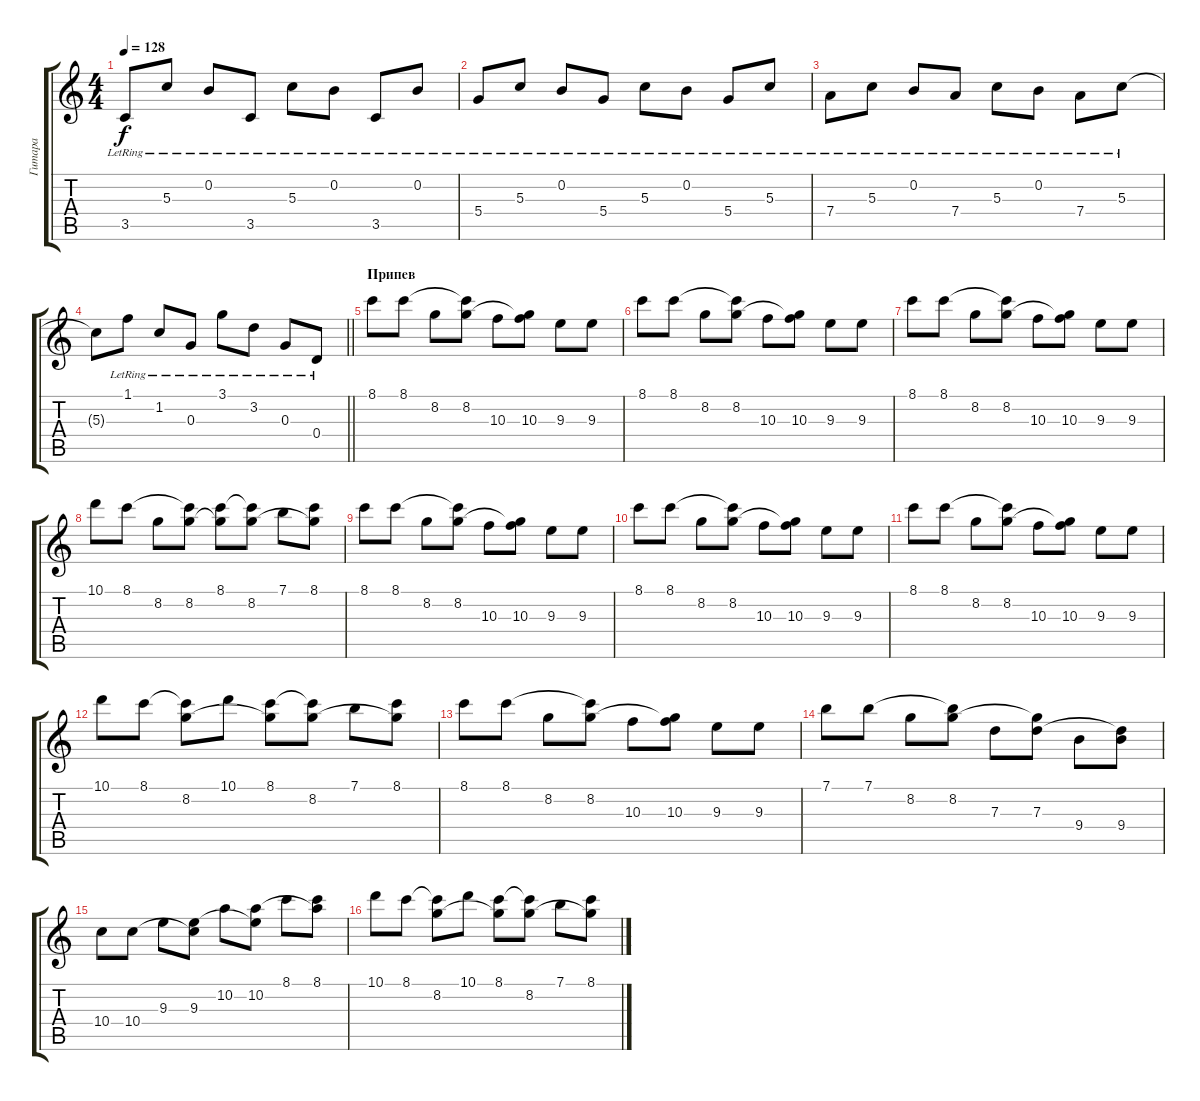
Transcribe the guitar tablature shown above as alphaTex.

\track ("Гитара" "Гитара") {instrument electricguitarclean}
\staff {score tabs}
\tuning (E4 B3 G3 D3 A2 E2) {hide}
\ts (4 4)
\tempo 128
\clef g2
\ks c
3.5{lr}.8{dy f} 5.3{lr}.8 0.2{lr}.8 3.5{lr}.8 5.3{lr}.8 0.2{lr}.8 3.5{lr}.8 0.2{lr}.8 |
5.4{lr}.8 5.3{lr}.8 0.2{lr}.8 5.4{lr}.8 5.3{lr}.8 0.2{lr}.8 5.4{lr}.8 5.3{lr}.8 |
7.4{lr}.8 5.3{lr}.8 0.2{lr}.8 7.4{lr}.8 5.3{lr}.8 0.2{lr}.8 7.4{lr}.8 5.3{lr}.8 |
\barLineRight lightlight
5.3{t}.8 1.1{lr}.8 1.2{lr}.8 0.3{lr}.8 3.1{lr}.8 3.2{lr}.8 0.3{lr}.8 0.4{lr}.8 |
\section ("" "Припев")
8.1.8{volume 12 instrument overdrivenguitar} 8.1.8 8.2.8 (8.1{t} 8.2).8 10.3.8 (8.2{t} 10.3).8 9.3.8 9.3.8 |
8.1.8 8.1.8 8.2.8 (8.1{t} 8.2).8 10.3.8 (8.2{t} 10.3).8 9.3.8 9.3.8 |
8.1.8 8.1.8 8.2.8 (8.1{t} 8.2).8 10.3.8 (8.2{t} 10.3).8 9.3.8 9.3.8 |
10.1.8 8.1.8 8.2.8 (8.1{t} 8.2).8 (8.1 8.2{t}).8 (8.1{t} 8.2).8 7.1.8 (8.1 8.2{t}).8 |
8.1.8 8.1.8 8.2.8 (8.1{t} 8.2).8 10.3.8 (8.2{t} 10.3).8 9.3.8 9.3.8 |
8.1.8 8.1.8 8.2.8 (8.1{t} 8.2).8 10.3.8 (8.2{t} 10.3).8 9.3.8 9.3.8 |
8.1.8 8.1.8 8.2.8 (8.1{t} 8.2).8 10.3.8 (8.2{t} 10.3).8 9.3.8 9.3.8 |
10.1.8 8.1.8 (8.1{t} 8.2).8 10.1.8 (8.1 8.2{t}).8 (8.1{t} 8.2).8 7.1.8 (8.1 8.2{t}).8 |
8.1.8 8.1.8 8.2.8 (8.1{t} 8.2).8 10.3.8 (8.2{t} 10.3).8 9.3.8 9.3.8 |
7.1.8 7.1.8 8.2.8 (7.1{t} 8.2).8 7.3.8 (8.2{t} 7.3).8 9.4.8 (7.3{t} 9.4).8 |
10.4.8 10.4.8 9.3.8 (9.3 10.4{t}).8 10.2.8 (10.2 9.3{t}).8 8.1.8 (8.1 10.2{t}).8 |
10.1.8 8.1.8 (8.1{t} 8.2).8 10.1.8 (8.1 8.2{t}).8 (8.1{t} 8.2).8 7.1.8 (8.1 8.2{t}).8
